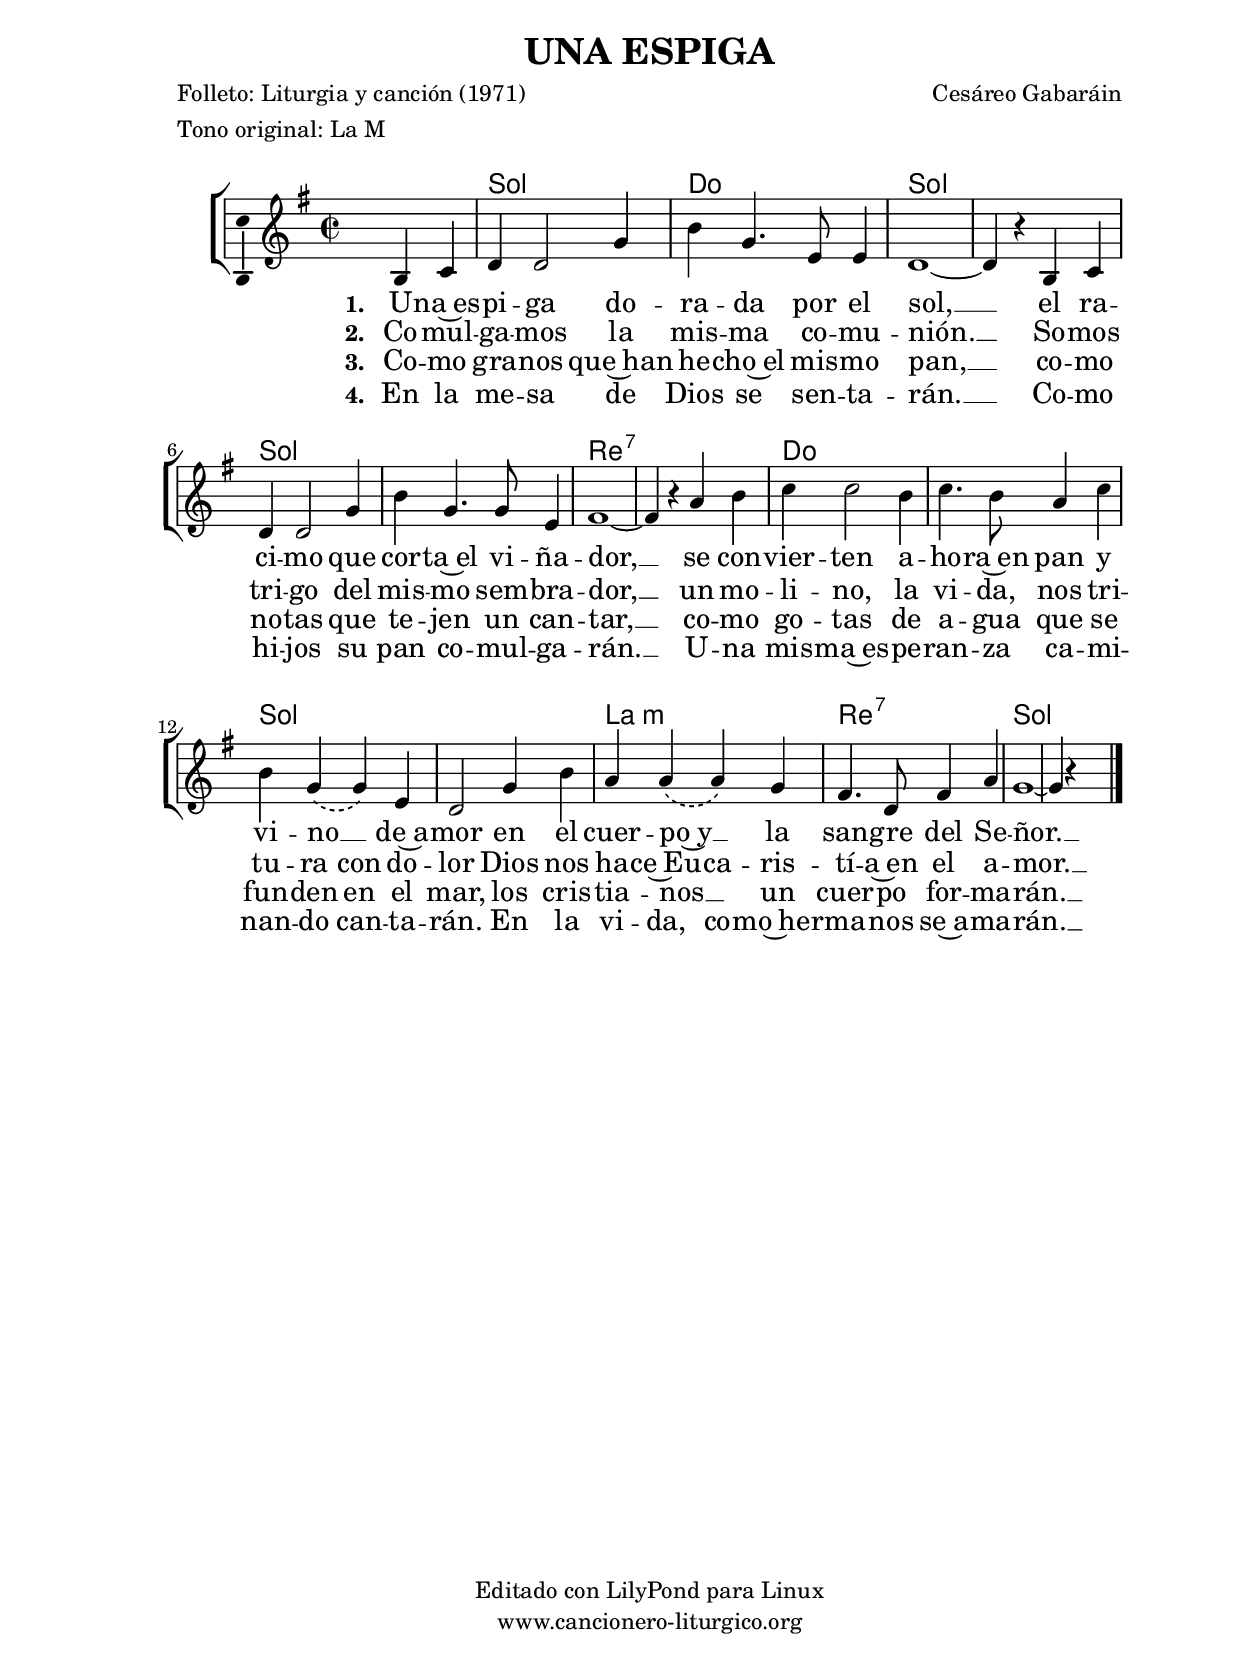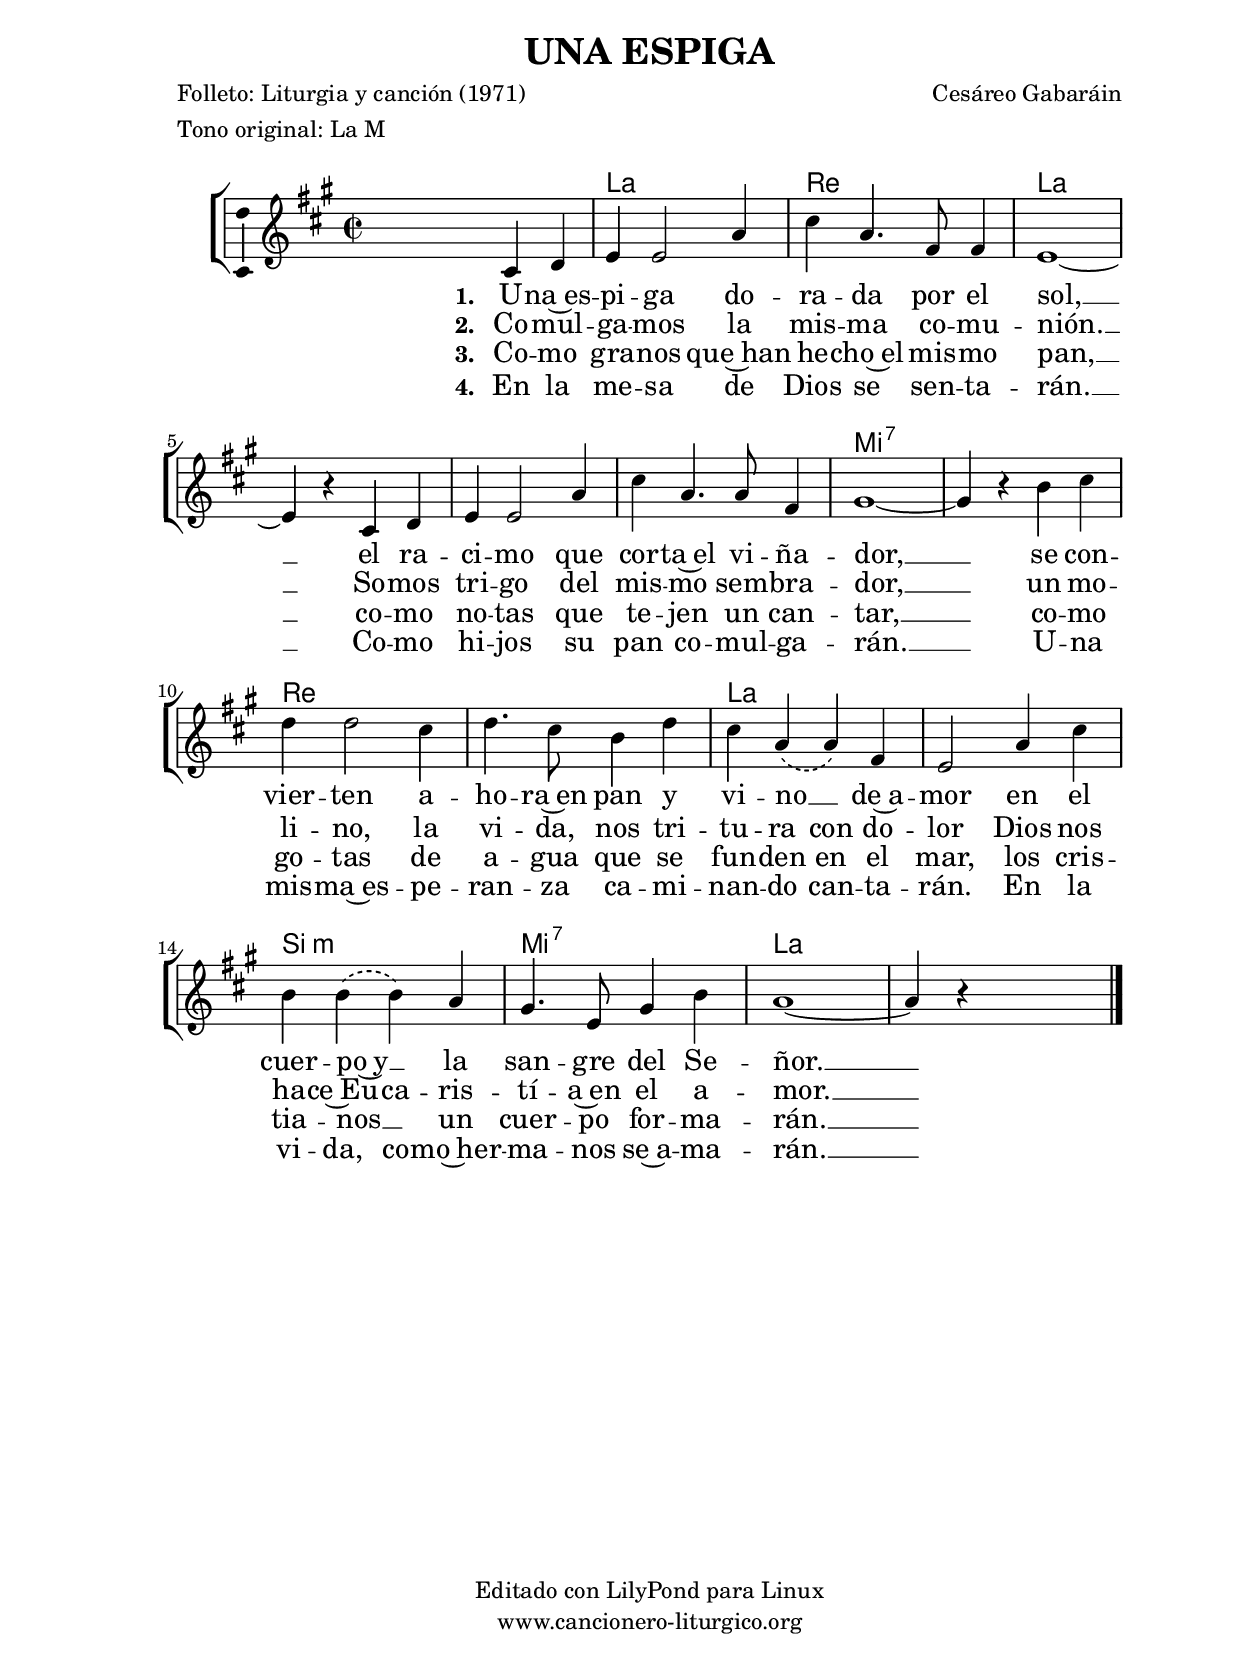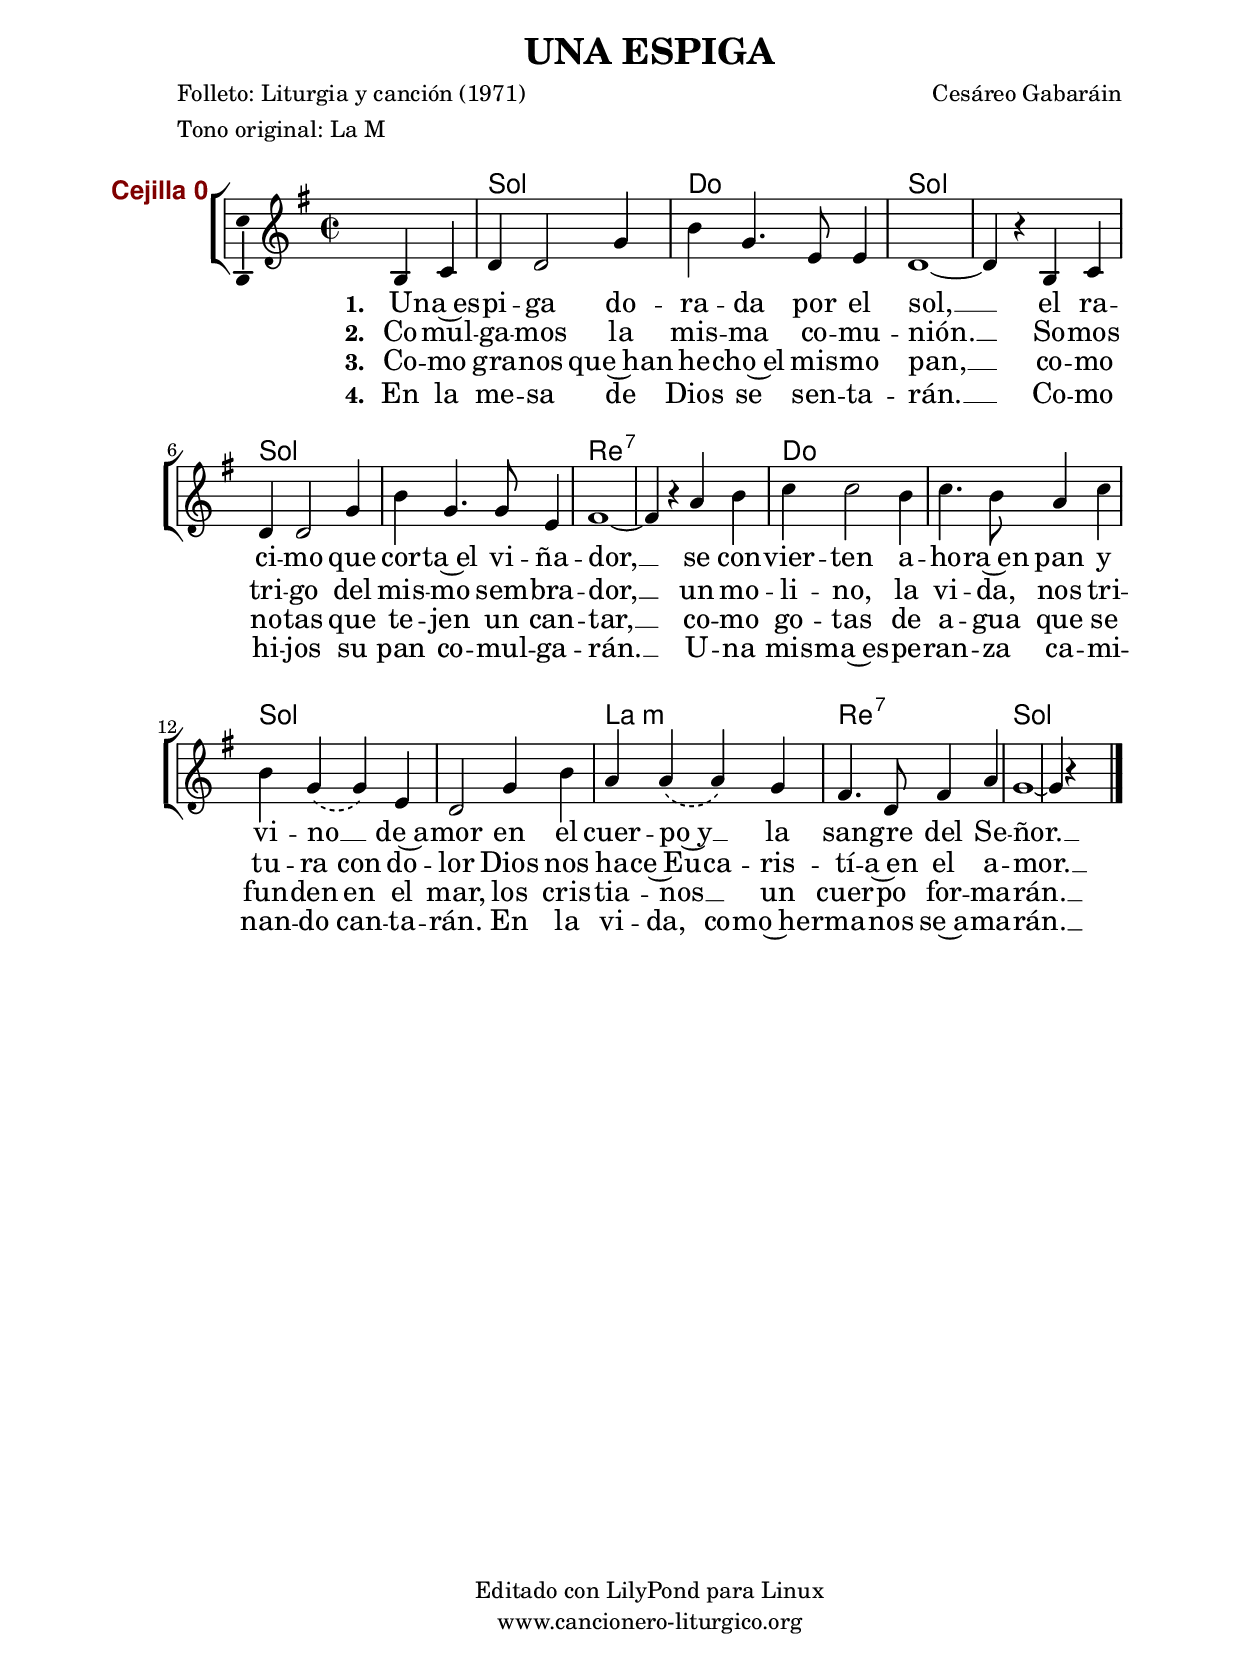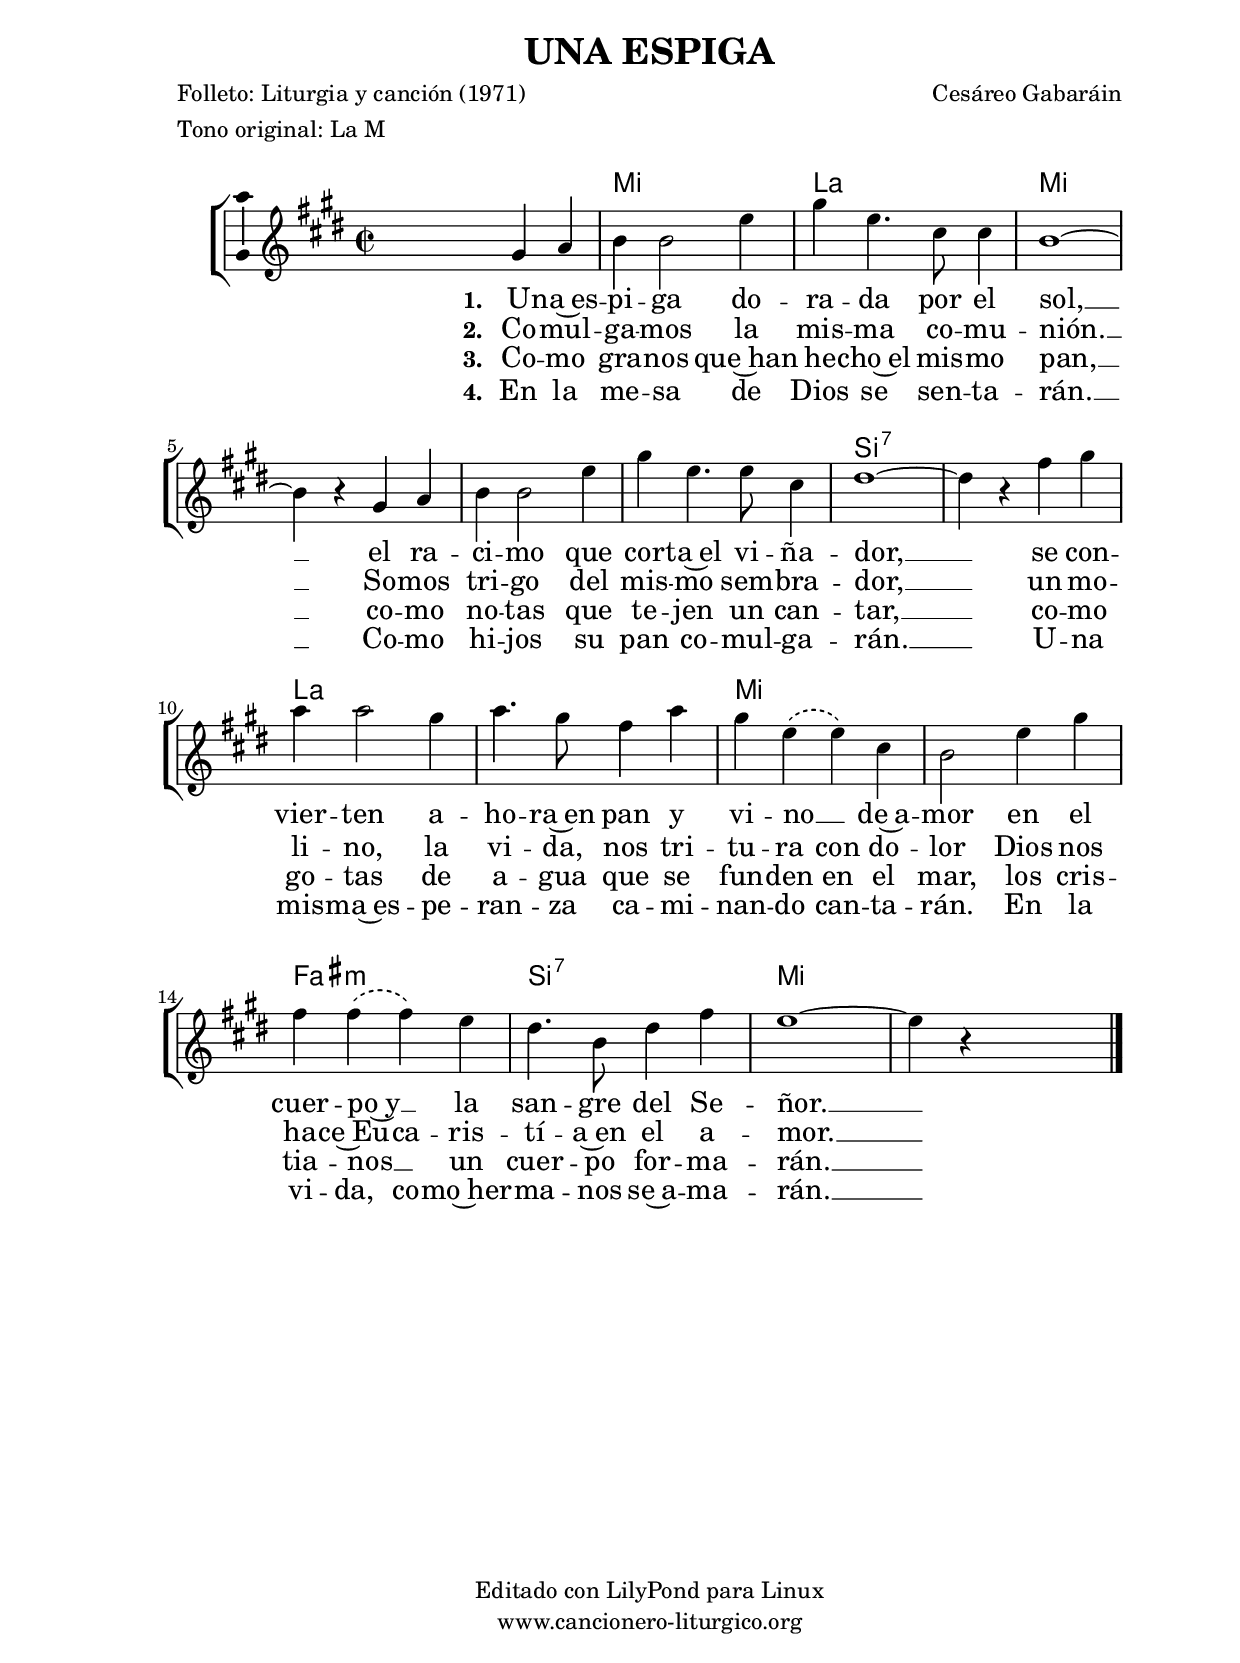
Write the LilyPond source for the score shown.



%versión de lilypond para la que se ha escrito esta partitura:
\version "2.16.0"

	%Tamaño papel
	#(set-default-paper-size "a4")
	%Tamaño partitura
	#(set-global-staff-size 20)
	%No responde al pulsar sobre una nota
	#(ly:set-option 'point-and-click #f)

%parámetros del encabezamiento:
\header {
	title = "UNA ESPIGA"
	subtitle = ""
	composer = "Cesáreo Gabaráin"
	poet = "Folleto: Liturgia y canción (1971)"
	meter = "Tono original: La M"
	arranger = ""
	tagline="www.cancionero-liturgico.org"
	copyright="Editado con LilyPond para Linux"
	tiempo = ""
	usos = "Comunión"
	letra = ""
	}

%parámetros asociados al papel:
\paper {
	oddHeaderMarkup = \markup {\fill-line { \on-the-fly #not-first-page \fromproperty #'header:title \on-the-fly #not-first-page \fromproperty #'header:composer }}
	evenHeaderMarkup = \markup {\fill-line { \fromproperty #'header:composer \fromproperty #'header:title }}
	#(set-paper-size "a4")
	print-page-number = ##f
	first-page-number = 1
	print-first-page-number = ##f
%	head-separation = 3.0 \cm
	top-margin = 2.0 \cm
	bottom-margin = 0.5\cm
%%%	bottom-margin = -2.0\cm
	left-margin = 3.0 \cm
	line-width = 16.0 \cm 
	indent = 8\mm
	interscoreline = 2.\mm
	between-system-space = 15\mm
%	para que las partituras no llenen la hoja:
	ragged-bottom = ##t
%	idem para la última hoja:
	ragged-last-bottom = ##f
%	para que las partituras llenen el ancho del papel:
	ragged-last = ##f
	after-title-space = 2.5 \cm
%page-count=1
%system-count=8

	%Flexible Vertical Spacing
%	markup-markup-spacing =
%	#'((basic-distance . 15) (minimum-distance . 15) (padding . 3))
	markup-system-spacing =
	#'((basic-distance . 15) (minimum-distance . 15) (padding . 3))
	system-system-spacing =
	#'((basic-distance . 15) (minimum-distance . 15) (padding . 3))
	score-system-spacing =
	#'((basic-distance . 15) (minimum-distance . 15) (padding . 5))
%	top-system-spacing = % header
%	#'((basic-distance . 8) (minimum-distance . 0) (padding . 0))
%	top-markup-spacing =
%	#'((basic-distance . 20) (minimum-distance . 20) (padding . 0))
	last-bottom-spacing = % footer
	#'((basic-distance . 5) (minimum-distance . 5) (padding . 0))
%	score-markup-spacing =
%	#'((basic-distance . 16) (minimum-distance . 13) (padding . 0))

	}


%parámetros que afectan a toda la partitura:
global = {
	%clave de sol (G):
	\clef G
	%armadura:
	\transpose a g
	\key a \major
	\tempo 4=200
	\set Score.tempoHideNote = ##t
	}


acordes = {
	\italianChords
	\chordmode {
	\transpose a g
{

s1 a1 d a s a s e:7 s d s a s b:m e:7 a s

	}
	}
}

melodia = 
\transpose a g
{
	\relative c'{
	\time 2/2

\phrasingSlurDashed

s2 cis4 d
e e2 a4
cis a4. fis8 fis4
e1~
e4 r cis d
e4 e2 a4
cis4 a4. a8 fis4
gis1~
gis4 r b cis
d d2 cis4
d4. cis8 b4 d
cis4 a \(a\) fis
e2 a4 cis
b4 b \(b\) a
gis4. e8 gis4 b
a1~
a4 r s2

\bar "|."
	}
	}


texto = \lyricmode {
\set stanza =#"1. " U -- na~es -- pi -- ga do -- ra -- da por el sol, __
el ra -- ci -- mo que cor -- ta~el vi -- ña -- dor, __
se con -- vier -- ten a -- ho -- ra~en pan y vi -- no __ _ de~a -- mor
en el cuer -- po~y __ _ la san -- gre del Se -- ñor. __

	}

textodos = \lyricmode {
\set stanza =#"2. " Co -- mul -- ga -- mos la mis -- ma co -- mu -- nión. __
So -- mos tri -- go del mis -- mo sem -- bra -- dor, __
un mo -- li -- no, la vi -- da, nos tri -- tu -- ra con do -- lor
Dios nos ha -- ce~Eu -- ca -- ris -- tí -- a~en el a -- mor. __

	}

textotres = \lyricmode {
\set stanza =#"3. " Co -- mo gra -- nos que~han he -- cho~el mis -- mo pan, __
co -- mo no -- tas que te -- jen un can -- tar, __
co -- mo go -- tas de a -- gua que se fun -- den en el mar,
los cris -- tia -- nos __ _ un cuer -- po for -- ma -- rán. __

	}

textocuatro = \lyricmode {
\set stanza =#"4. " En la me -- sa de Dios se sen -- ta -- rán. __
Co -- mo hi -- jos su pan co -- mul -- ga -- rán. __
U -- na mis -- ma~es -- pe -- ran -- za ca -- mi -- nan -- do can -- ta -- rán.
En la vi -- da, co -- mo~her -- ma -- nos se~a -- ma -- rán. __

	}


acordesStaff = \context ChordNames = acordesStaff <<
	\set chordChanges = ##t
	\acordes
	>>


%%%%%%%%%%%%%%%%%%%%%%%%%%%%%%%%%%% CEJILLA %%%%%%%%%%%%%%%%%%%%%%%%%%%%%%%%%%%
acordescejilla = {
%%%	\override ChordNames.ChordName #'font-size = #-1
%%%	\override ChordNames.ChordName #'font-series = #'bold
	\transpose c c {
		\acordes
		}
	}

acordescejillaStaff = \context ChordNames = acordescejillaStaff <<
	\set Staff.instrumentName = \markup \with-color #darkred \larger \bold \sans "Cejilla 0"
	\set chordChanges = ##t
	\acordescejilla
	>>
%%%%%%%%%%%%%%%%%%%%%%%%%%%%%%%%%%% CEJILLA %%%%%%%%%%%%%%%%%%%%%%%%%%%%%%%%%%%


vozStaff = \context Voice = vozStaff
\with {\consists "Ambitus_engraver"}
<<
%	\set Staff.instrumentName = ""
%	\set Staff.shortInstrumentName = ""
%	\set Staff.midiInstrument = #"clarinet"
%	\set Staff.midiInstrument = #"cello"
%	\set Staff.midiInstrument = #"flute"
	\set Staff.midiInstrument = #"electric guitar (jazz)"
%	\set Staff.midiInstrument = #"english horn"
%	\set Staff.midiInstrument = #"violin"
%	\set Staff.midiInstrument = #"glockenspiel"
	\set Staff.midiMinimumVolume = #0.7
	\set Staff.midiMaximumVolume = #0.9
	\global
	\melodia
	>>

textoStaff = \context Lyrics = textoStaff <<
	\lyricsto vozStaff \texto
	>>

textodosStaff = \context Lyrics = textodosStaff <<
	\lyricsto vozStaff \textodos
	>>

textotresStaff = \context Lyrics = textotresStaff <<
	\lyricsto vozStaff \textotres
	>>

textocuatroStaff = \context Lyrics = textocuatroStaff <<
	\lyricsto vozStaff \textocuatro
	>>


\book {
	\score {
		\context ChoirStaff {
			\override StaffGroup.SystemStartBracket #'collapse-height = #1
			\override Score.SystemStartBar #'collapse-height = #1
			<<
			\acordesStaff
			\vozStaff
			\textoStaff
			\textodosStaff
			\textotresStaff
			\textocuatroStaff
			>>
			}
		\layout {
	 		\context {
				\Lyrics
				\override LyricText #'font-size = #2
				}
	 		 \context {
				\Score
				\override StaffSymbol #'staff-space = #(magstep +3)
				}
			}
		}
	\score {
		\unfoldRepeats
		\context ChoirStaff {
			<<
			\acordesStaff
			\vozStaff
			>>
			}
		\midi {
	 		\context {
	 			\Score
				tempoWholesPerMinute = #(ly:make-moment 70 4)
				}
			}
		}
	}


%Partitura para guitarra
#(define output-suffix "G")
\book {
	\score {
		\context ChoirStaff {
			\override StaffGroup.SystemStartBracket #'collapse-height = #1
			\override Score.SystemStartBar #'collapse-height = #1
			<<
			\acordescejillaStaff
			\vozStaff
			\textoStaff
			\textodosStaff
			\textotresStaff
			\textocuatroStaff
			>>
			}
		\layout {
%%%%%%%%%%%%%%%%%%%%%%%%%%%%%%%%%%% CEJILLA %%%%%%%%%%%%%%%%%%%%%%%%%%%%%%%%%%%
			\context {
				\ChordNames \consists Instrument_name_engraver
				}
%%%%%%%%%%%%%%%%%%%%%%%%%%%%%%%%%%% CEJILLA %%%%%%%%%%%%%%%%%%%%%%%%%%%%%%%%%%%
	 		\context {
				\Lyrics
				\override LyricText #'font-size = #2
				}
	 		 \context {
				\Score
				\override StaffSymbol #'staff-space = #(magstep +3)
				}
			}
		}
	}


#(define output-suffix "C")
\book {
	\score {
		\context ChoirStaff {
			\override StaffGroup.SystemStartBracket #'collapse-height = #1
			\override Score.SystemStartBar #'collapse-height = #1
\transpose c d
			<<
			\acordesStaff
			\vozStaff
			\textoStaff
			\textodosStaff
			\textotresStaff
			\textocuatroStaff
			>>
			}
		\layout {
	    		\context {
				\Lyrics
				\override LyricText #'font-size = #2
				}
	   		 \context {
				\Score
				\override StaffSymbol #'staff-space = #(magstep +3)
				}
			}
		}
	}


#(define output-suffix "S")
\book {
	\score {
		\context ChoirStaff {
			\override StaffGroup.SystemStartBracket #'collapse-height = #1
			\override Score.SystemStartBar #'collapse-height = #1
\transpose c a
			<<
			\acordesStaff
			\vozStaff
			\textoStaff
			\textodosStaff
			\textotresStaff
			\textocuatroStaff
			>>
			}
		\layout {
	    		\context {
				\Lyrics
				\override LyricText #'font-size = #2
				}
	   		 \context {
				\Score
				\override StaffSymbol #'staff-space = #(magstep +3)
				}
			}
		}
	}


